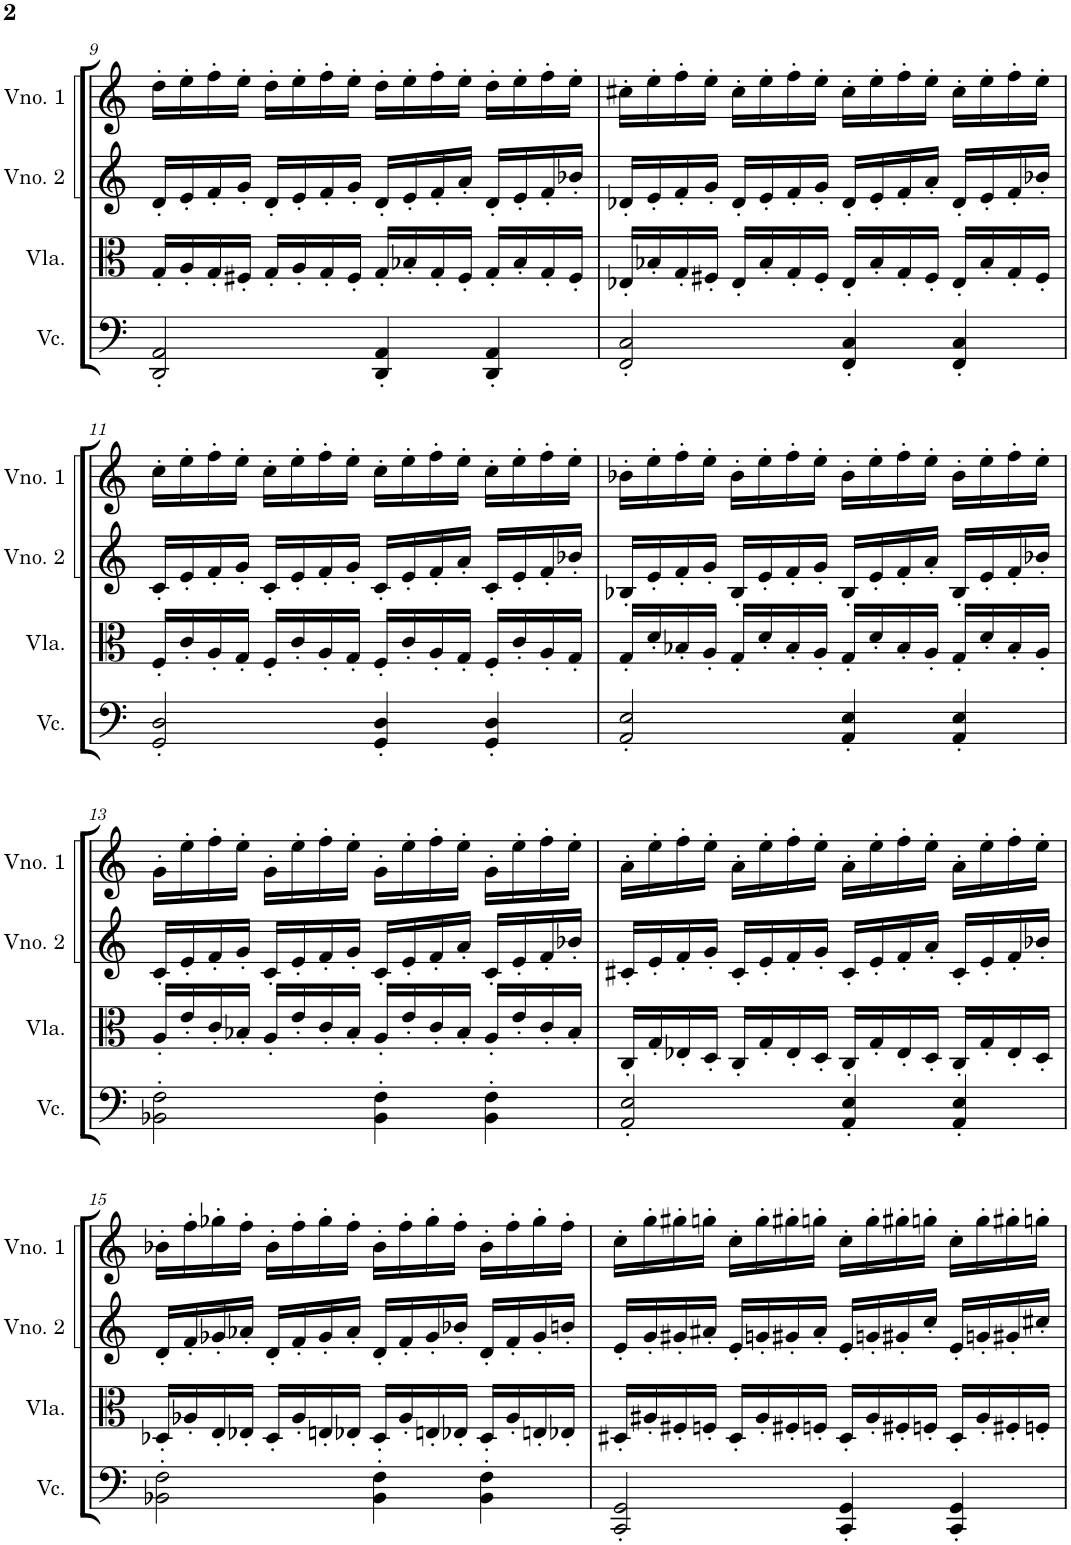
**kern	**kern	**kern	**kern
*part4	*part3	*part2	*part1
*staff4	*staff3	*staff2	*staff1
*I"Violoncelo	*I"Viola	*I"Violino 2	*I"Violino 1
*I'Vc.	*I'Vla.	*I'Vno. 2	*I'Vno. 1
!!LO:PB:g=z
*clefF4	*clefC3	*clefG2	*clefG2
*k[]	*k[]	*k[]	*k[]
*M4/4	*M4/4	*M4/4	*M4/4
=9	=9	=9	=9
2DD/' 2AA/'	16G'/LL	16d'/LL	16dd'\LL
.	16A'/	16e'/	16ee'\
.	16G'/	16f'/	16ff'\
.	16F#X'/JJ	16g'/JJ	16ee'\JJ
.	16G'/LL	16d'/LL	16dd'\LL
.	16A'/	16e'/	16ee'\
.	16G'/	16f'/	16ff'\
.	16F#'/JJ	16g'/JJ	16ee'\JJ
4DD/' 4AA/'	16G'/LL	16d'/LL	16dd'\LL
.	16B-X'/	16e'/	16ee'\
.	16G'/	16f'/	16ff'\
.	16F#'/JJ	16a'/JJ	16ee'\JJ
4DD/' 4AA/'	16G'/LL	16d'/LL	16dd'\LL
.	16B-'/	16e'/	16ee'\
.	16G'/	16f'/	16ff'\
.	16F#'/JJ	16b-X'/JJ	16ee'\JJ
=10	=10	=10	=10
2FF/' 2C/'	16E-X'/LL	16d-X'/LL	16cc#X'\LL
.	16B-X'/	16e'/	16ee'\
.	16G'/	16f'/	16ff'\
.	16F#X'/JJ	16g'/JJ	16ee'\JJ
.	16E-'/LL	16d-'/LL	16cc#'\LL
.	16B-'/	16e'/	16ee'\
.	16G'/	16f'/	16ff'\
.	16F#'/JJ	16g'/JJ	16ee'\JJ
4FF/' 4C/'	16E-'/LL	16d-'/LL	16cc#'\LL
.	16B-'/	16e'/	16ee'\
.	16G'/	16f'/	16ff'\
.	16F#'/JJ	16a'/JJ	16ee'\JJ
4FF/' 4C/'	16E-'/LL	16d-'/LL	16cc#'\LL
.	16B-'/	16e'/	16ee'\
.	16G'/	16f'/	16ff'\
.	16F#'/JJ	16b-X'/JJ	16ee'\JJ
!!LO:LB:g=z
=11	=11	=11	=11
2GG/' 2D/'	16F'/LL	16c'/LL	16cc'\LL
.	16c'/	16e'/	16ee'\
.	16A'/	16f'/	16ff'\
.	16G'/JJ	16g'/JJ	16ee'\JJ
.	16F'/LL	16c'/LL	16cc'\LL
.	16c'/	16e'/	16ee'\
.	16A'/	16f'/	16ff'\
.	16G'/JJ	16g'/JJ	16ee'\JJ
4GG/' 4D/'	16F'/LL	16c'/LL	16cc'\LL
.	16c'/	16e'/	16ee'\
.	16A'/	16f'/	16ff'\
.	16G'/JJ	16a'/JJ	16ee'\JJ
4GG/' 4D/'	16F'/LL	16c'/LL	16cc'\LL
.	16c'/	16e'/	16ee'\
.	16A'/	16f'/	16ff'\
.	16G'/JJ	16b-X'/JJ	16ee'\JJ
=12	=12	=12	=12
2AA/' 2E/'	16G'/LL	16B-X'/LL	16b-X'\LL
.	16d'/	16e'/	16ee'\
.	16B-X'/	16f'/	16ff'\
.	16A'/JJ	16g'/JJ	16ee'\JJ
.	16G'/LL	16B-'/LL	16b-'\LL
.	16d'/	16e'/	16ee'\
.	16B-'/	16f'/	16ff'\
.	16A'/JJ	16g'/JJ	16ee'\JJ
4AA/' 4E/'	16G'/LL	16B-'/LL	16b-'\LL
.	16d'/	16e'/	16ee'\
.	16B-'/	16f'/	16ff'\
.	16A'/JJ	16a'/JJ	16ee'\JJ
4AA/' 4E/'	16G'/LL	16B-'/LL	16b-'\LL
.	16d'/	16e'/	16ee'\
.	16B-'/	16f'/	16ff'\
.	16A'/JJ	16b-X'/JJ	16ee'\JJ
!!LO:LB:g=z
=13	=13	=13	=13
2BB-X\' 2F\'	16A'/LL	16c'/LL	16g'\LL
.	16e'/	16e'/	16ee'\
.	16c'/	16f'/	16ff'\
.	16B-X'/JJ	16g'/JJ	16ee'\JJ
.	16A'/LL	16c'/LL	16g'\LL
.	16e'/	16e'/	16ee'\
.	16c'/	16f'/	16ff'\
.	16B-'/JJ	16g'/JJ	16ee'\JJ
4BB-\' 4F\'	16A'/LL	16c'/LL	16g'\LL
.	16e'/	16e'/	16ee'\
.	16c'/	16f'/	16ff'\
.	16B-'/JJ	16a'/JJ	16ee'\JJ
4BB-\' 4F\'	16A'/LL	16c'/LL	16g'\LL
.	16e'/	16e'/	16ee'\
.	16c'/	16f'/	16ff'\
.	16B-'/JJ	16b-X'/JJ	16ee'\JJ
=14	=14	=14	=14
2AA/' 2E/'	16C'/LL	16c#X'/LL	16a'\LL
.	16G'/	16e'/	16ee'\
.	16E-X'/	16f'/	16ff'\
.	16D'/JJ	16g'/JJ	16ee'\JJ
.	16C'/LL	16c#'/LL	16a'\LL
.	16G'/	16e'/	16ee'\
.	16E-'/	16f'/	16ff'\
.	16D'/JJ	16g'/JJ	16ee'\JJ
4AA/' 4E/'	16C'/LL	16c#'/LL	16a'\LL
.	16G'/	16e'/	16ee'\
.	16E-'/	16f'/	16ff'\
.	16D'/JJ	16a'/JJ	16ee'\JJ
4AA/' 4E/'	16C'/LL	16c#'/LL	16a'\LL
.	16G'/	16e'/	16ee'\
.	16E-'/	16f'/	16ff'\
.	16D'/JJ	16b-X'/JJ	16ee'\JJ
!!LO:LB:g=z
=15	=15	=15	=15
2BB-X\' 2F\'	16D-X'/LL	16d'/LL	16b-X'\LL
.	16A-X'/	16f'/	16ff'\
.	16E'/	16g-X'/	16gg-X'\
.	16E-X'/JJ	16a-X'/JJ	16ff'\JJ
.	16D-'/LL	16d'/LL	16b-'\LL
.	16A-'/	16f'/	16ff'\
.	16En'/	16g-'/	16gg-'\
.	16E-X'/JJ	16a-'/JJ	16ff'\JJ
4BB-\' 4F\'	16D-'/LL	16d'/LL	16b-'\LL
.	16A-'/	16f'/	16ff'\
.	16En'/	16g-'/	16gg-'\
.	16E-X'/JJ	16b-X'/JJ	16ff'\JJ
4BB-\' 4F\'	16D-'/LL	16d'/LL	16b-'\LL
.	16A-'/	16f'/	16ff'\
.	16En'/	16g-'/	16gg-'\
.	16E-X'/JJ	16bn'/JJ	16ff'\JJ
=16	=16	=16	=16
2CC/' 2GG/'	16D#X'/LL	16e'/LL	16cc'\LL
.	16A#X'/	16g'/	16gg'\
.	16F#X'/	16g#X'/	16gg#X'\
.	16Fn'/JJ	16a#X'/JJ	16ggn'\JJ
.	16D#'/LL	16e'/LL	16cc'\LL
.	16A#'/	16gn'/	16gg'\
.	16F#X'/	16g#X'/	16gg#X'\
.	16Fn'/JJ	16a#'/JJ	16ggn'\JJ
4CC/' 4GG/'	16D#'/LL	16e'/LL	16cc'\LL
.	16A#'/	16gn'/	16gg'\
.	16F#X'/	16g#X'/	16gg#X'\
.	16Fn'/JJ	16cc'/JJ	16ggn'\JJ
4CC/' 4GG/'	16D#'/LL	16e'/LL	16cc'\LL
.	16A#'/	16gn'/	16gg'\
.	16F#X'/	16g#X'/	16gg#X'\
.	16Fn'/JJ	16cc#X'/JJ	16ggn'\JJ
=	=	=	=
*-	*-	*-	*-
